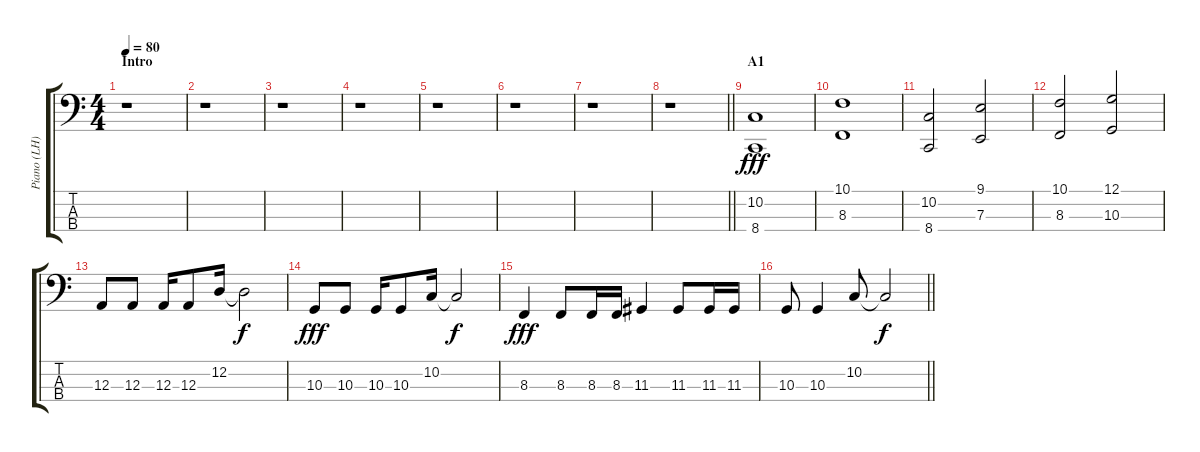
\track ("Piano (LH)" "Piano (LH)") {instrument acousticgrandpiano}
\staff {score tabs}
\tuning (G2 D2 A1 E1) {hide}
\ts (4 4)
\section ("" "Intro")
\tempo 80
\clef f4
\ks c
r.1{dy fff instrument acousticgrandpiano} |
r.1 |
r.1 |
r.1 |
r.1 |
r.1 |
r.1 |
\barLineRight lightlight
r.1 |
\section ("" "A1")
(10.2 8.4).1 |
(10.1 8.3).1 |
(10.2 8.4).2 (9.1 7.3).2 |
(10.1 8.3).2 (12.1 10.3).2 |
12.3.8 12.3.8 12.3.16 12.3.8 12.2.16 12.2{t}.2{dy f} |
10.3.8{dy fff} 10.3.8 10.3.16 10.3.8 10.2.16 10.2{t}.2{dy f} |
8.3.4{dy fff} 8.3.8 8.3.16 8.3.16 11.3.4 11.3.8 11.3.16 11.3.16 |
\barLineRight lightlight
10.3.8 10.3.4 10.2.8 10.2{t}.2{dy f}
